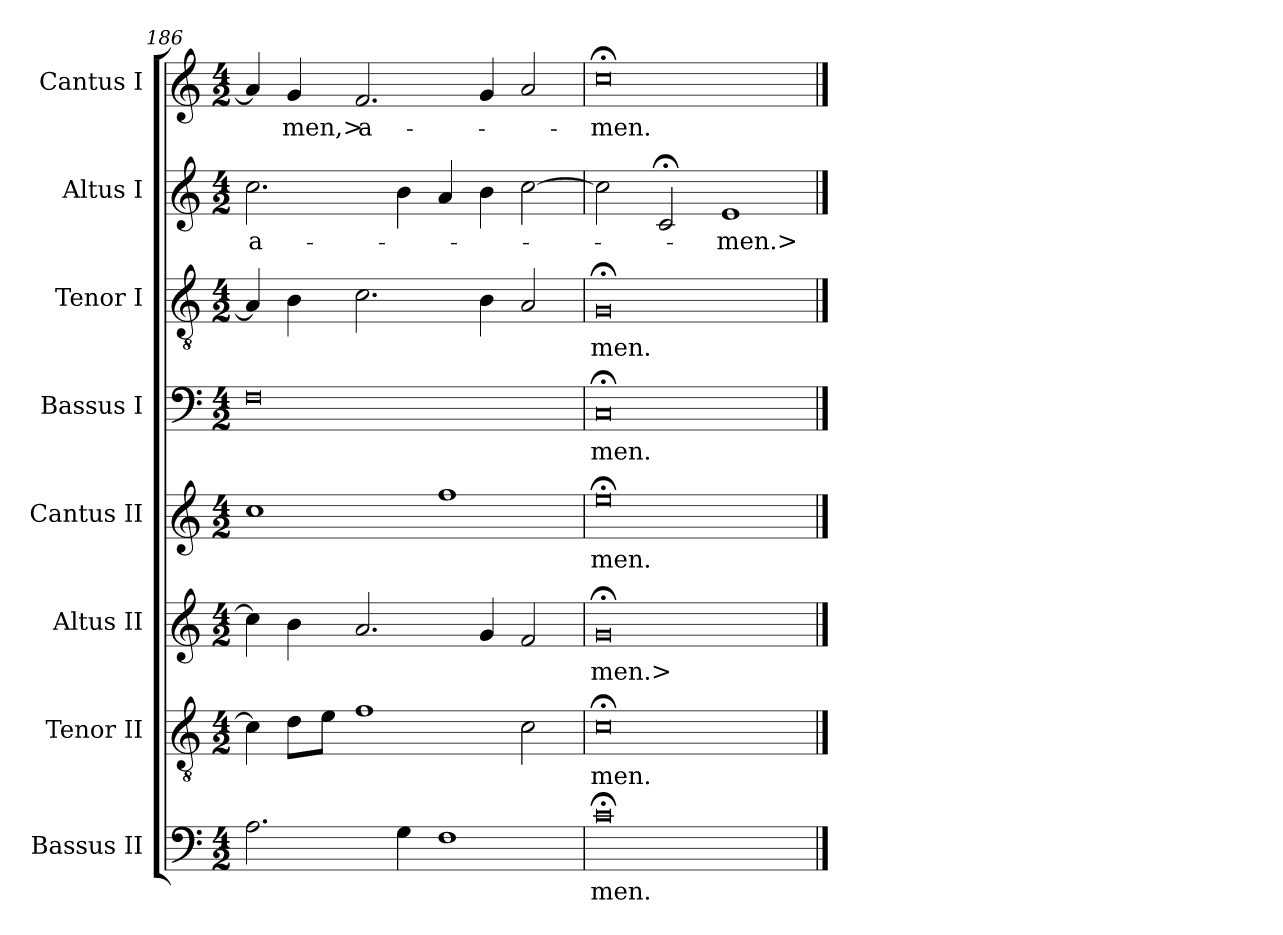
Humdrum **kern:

**kern	**text	**kern	**text	**kern	**text	**kern	**text	**kern	**text	**kern	**text	**kern	**text	**kern	**text
*part8	*part8	*part7	*part7	*part6	*part6	*part5	*part5	*part4	*part4	*part3	*part3	*part2	*part2	*part1	*part1
*staff8	*staff8	*staff7	*staff7	*staff6	*staff6	*staff5	*staff5	*staff4	*staff4	*staff3	*staff3	*staff2	*staff2	*staff1	*staff1
*I"Bassus II	*	*I"Tenor II	*	*I"Altus II	*	*I"Cantus II	*	*I"Bassus I	*	*I"Tenor I	*	*I"Altus I	*	*I"Cantus I	*
*I'B.II	*	*I'T.II	*	*I'A.II	*	*I'C.II	*	*I'B.I	*	*I'T.I	*	*I'A.I	*	*I'C.I	*
*clefF4	*	*clefGv2	*	*clefG2	*	*clefG2	*	*clefF4	*	*clefGv2	*	*clefG2	*	*clefG2	*
*	*	*ITrd7c12	*	*	*	*	*	*	*	*ITrd7c12	*	*	*	*	*
*k[]	*	*k[]	*	*k[]	*	*k[]	*	*k[]	*	*k[]	*	*k[]	*	*k[]	*
*C:	*	*C:	*	*C:	*	*C:	*	*C:	*	*C:	*	*C:	*	*C:	*
*M4/2	*	*M4/2	*	*M4/2	*	*M4/2	*	*M4/2	*	*M4/2	*	*M4/2	*	*M4/2	*
=186	=186	=186	=186	=186	=186	=186	=186	=186	=186	=186	=186	=186	=186	=186	=186
2.A\	.	4C\]	.	4cc\]	.	1cc\	.	0F\	.	4AA/]	.	2.cc\	a-	4a/]	.
.	.	8D\L	.	4b\	.	.	.	.	.	4BB\	.	.	.	4g/	-men,>
.	.	8E\J	.	.	.	.	.	.	.	.	.	.	.	.	.
.	.	1F\	.	2.a/	.	.	.	.	.	2.C\	.	.	.	2.f/	a-
4G\	.	.	.	.	.	.	.	.	.	.	.	4b\	.	.	.
1F\	.	.	.	.	.	1ff\	.	.	.	.	.	4a/	.	.	.
.	.	.	.	4g/	.	.	.	.	.	4BB\	.	4b\	.	4g/	.
.	.	2C\	.	2f/	.	.	.	.	.	2AA/	.	[2cc\	.	2a/	.
=187	=187	=187	=187	=187	=187	=187	=187	=187	=187	=187	=187	=187	=187	=187	=187
0c;<\	-men.	0C;<\	-men.	0g;</	-men.>	0ee;<\	-men.	0C;</	-men.	0GG;</	-men.	2cc\]	.	0cc;<\	-men.
.	.	.	.	.	.	.	.	.	.	.	.	2c;</	.	.	.
.	.	.	.	.	.	.	.	.	.	.	.	1e/	-men.>	.	.
==	==	==	==	==	==	==	==	==	==	==	==	==	==	==	==
*-	*-	*-	*-	*-	*-	*-	*-	*-	*-	*-	*-	*-	*-	*-	*-
